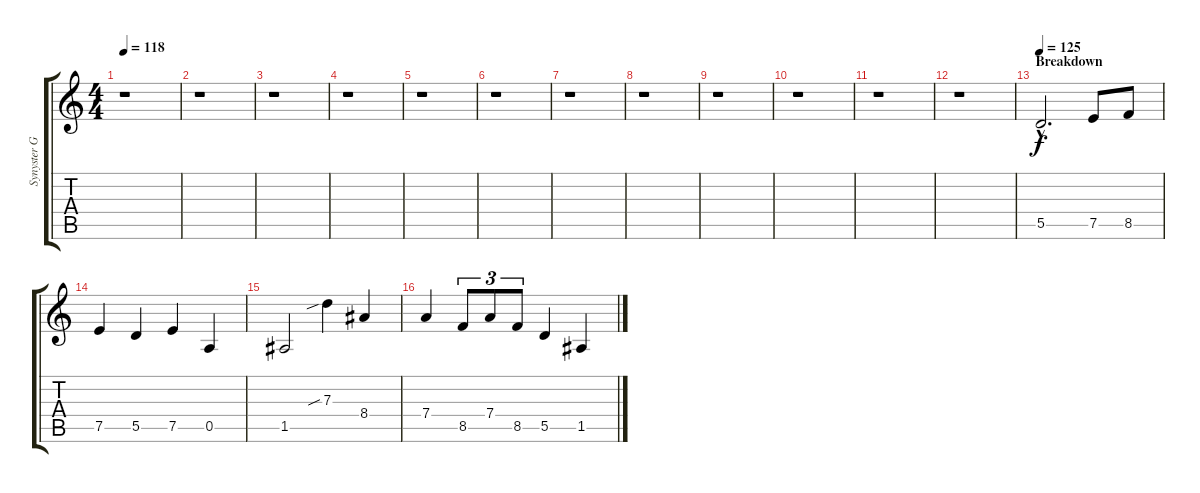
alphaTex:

\track ("Synyster Gates" "Synyster G") {instrument distortionguitar}
\staff {score tabs}
\tuning (E4 B3 G3 D3 A2 D2) {hide}
\ts (4 4)
\tempo 118
\clef g2
\ks c
r.1{dy f} |
r.1 |
r.1 |
r.1 |
r.1 |
r.1 |
r.1 |
r.1 |
r.1 |
r.1 |
r.1 |
r.1 |
\section ("" "Breakdown")
\tempo 125
5.5{hac}.2{d} 7.5.8 8.5.8 |
7.5.4 5.5.4 7.5.4 0.5.4 |
1.5.2 7.3{sib}.4 8.4.4 |
7.4.4 8.5.8{tu (3 2)} 7.4.8{tu (3 2)} 8.5.8{tu (3 2)} 5.5.4 1.5.4
